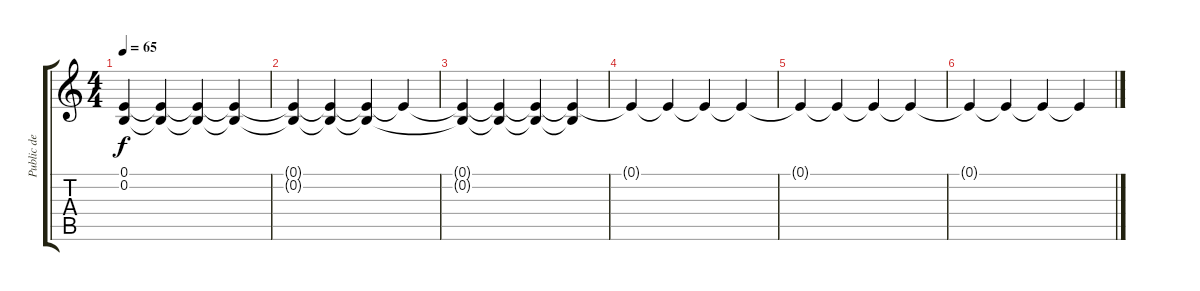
\track ("Public de Nîmes" "Public de ") {instrument applause}
\staff {score tabs}
\tuning (E4 B3 G3 D3 A2 E2) {hide}
\ts (4 4)
\tempo 65
\clef g2
\ks c
(0.1{t} 0.2{t}).4{dy f volume 7} (0.1{t} 0.2{t}).4 (0.1{t} 0.2{t}).4 (0.1{t} 0.2{t}).4 |
(0.1{t} 0.2{t}).4{volume 6} (0.1{t} 0.2{t}).4 (0.1{t} 0.2{t}).4 0.1{t}.4 |
(0.1{t} 0.2{t}).4{volume 5} (0.1{t} 0.2{t}).4 (0.1{t} 0.2{t}).4 (0.1{t} 0.2{t}).4 |
0.1{t}.4 0.1{t}.4 0.1{t}.4 0.1{t}.4 |
0.1{t}.4 0.1{t}.4 0.1{t}.4 0.1{t}.4 |
0.1{t}.4 0.1{t}.4 0.1{t}.4 0.1{t}.4
